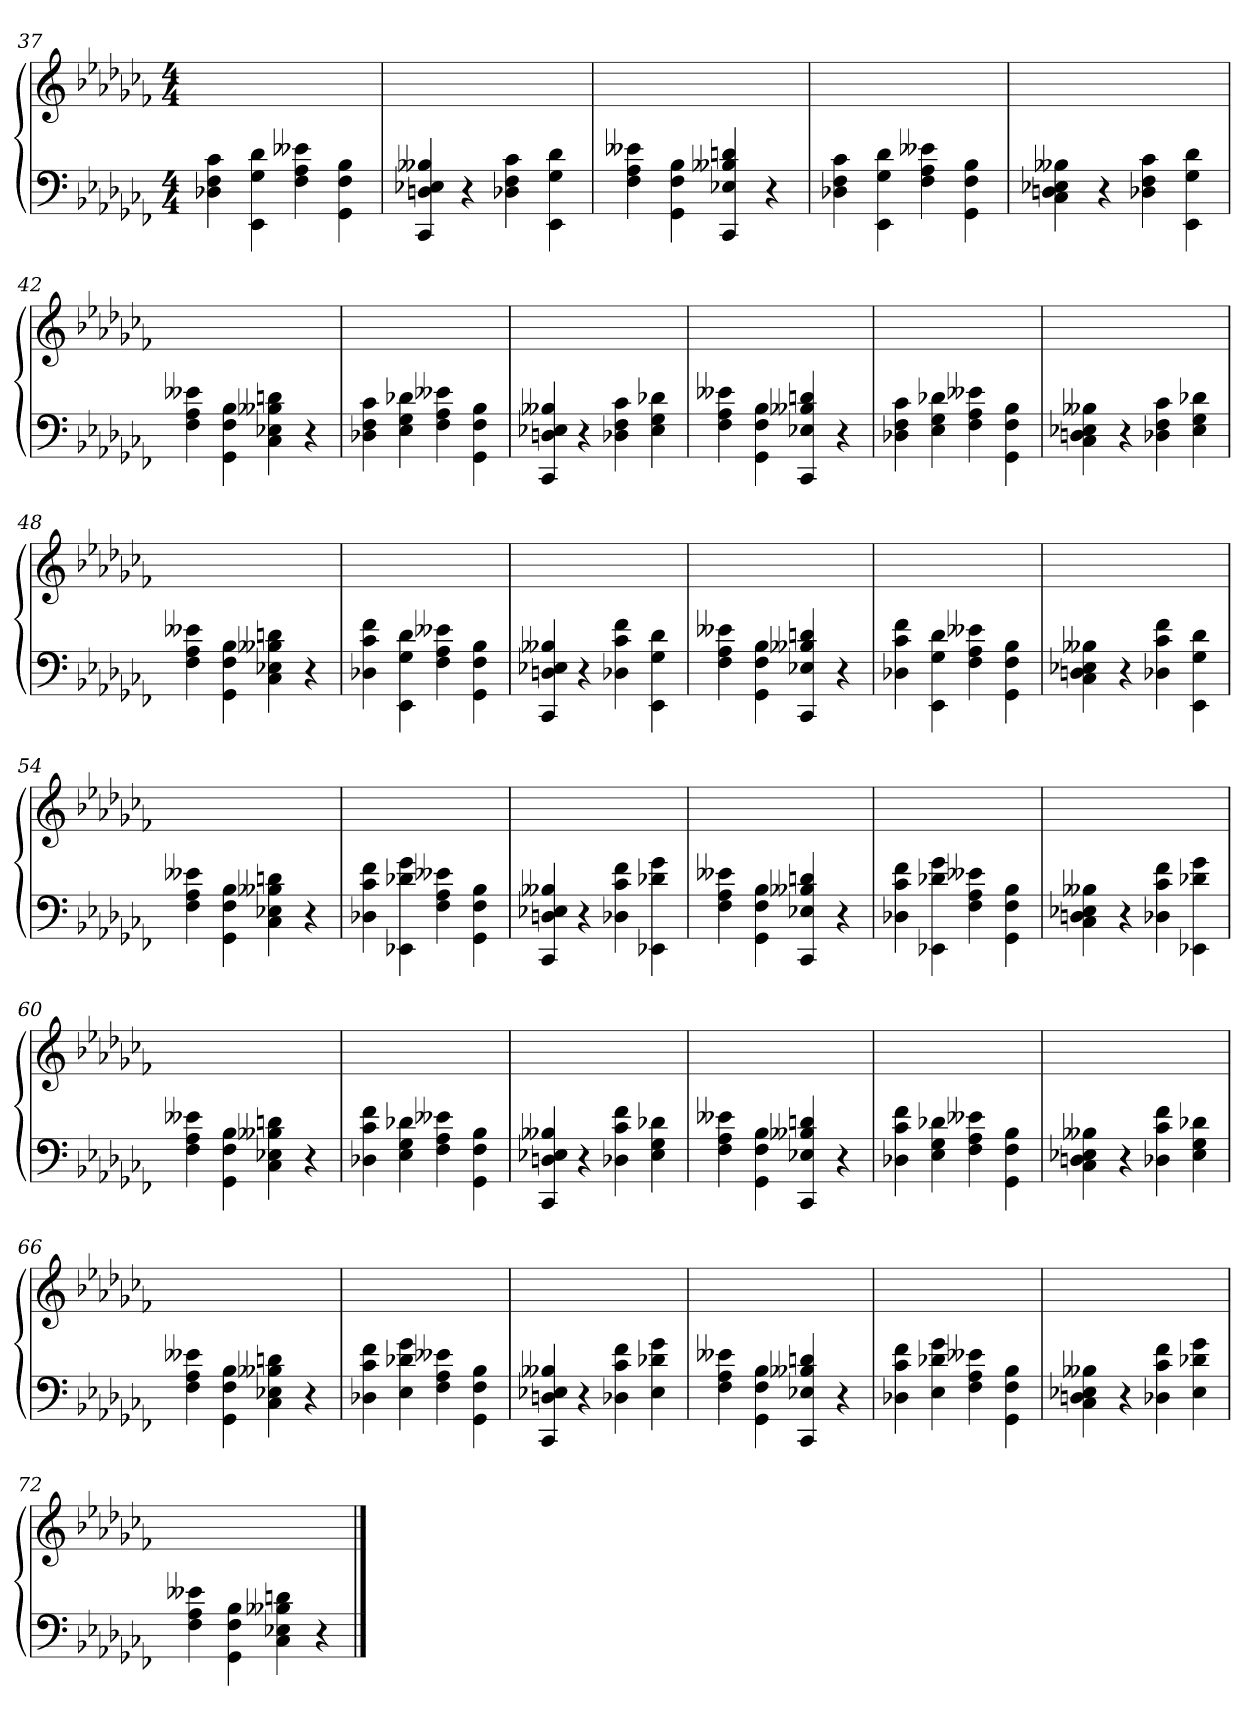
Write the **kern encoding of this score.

**kern	**kern
*part2	*part1
*staff2	*staff1
*clefF4	*clefG2
*k[b-e-a-d-g-c-f-]	*k[b-e-a-d-g-c-f-]
*C-:	*C-:
*M4/4	*M4/4
=37	=37
4D-X 4F- 4c-	1ryy
4EE- 4G- 4d-	.
4F- 4A- 4e--X	.
4GG- 4F- 4B-	.
=38	=38
4CC- 4Dn 4E-X 4B--X	1ryy
4r	.
4D-X 4F- 4c-	.
4EE- 4G- 4d-	.
=39	=39
4F- 4A- 4e--X	1ryy
4GG- 4F- 4B-	.
4CC- 4E-X 4B--X 4dn	.
4r	.
=40	=40
4D-X 4F- 4c-	1ryy
4EE- 4G- 4d-	.
4F- 4A- 4e--X	.
4GG- 4F- 4B-	.
=41	=41
4C- 4Dn 4E-X 4B--X	1ryy
4r	.
4D-X 4F- 4c-	.
4EE- 4G- 4d-	.
=42	=42
4F- 4A- 4e--X	1ryy
4GG- 4F- 4B-	.
4C- 4E-X 4B--X 4dn	.
4r	.
=43	=43
4D-X 4F- 4c-	1ryy
4E- 4G- 4d-X	.
4F- 4A- 4e--X	.
4GG- 4F- 4B-	.
=44	=44
4CC- 4Dn 4E-X 4B--X	1ryy
4r	.
4D-X 4F- 4c-	.
4E- 4G- 4d-X	.
=45	=45
4F- 4A- 4e--X	1ryy
4GG- 4F- 4B-	.
4CC- 4E-X 4B--X 4dn	.
4r	.
=46	=46
4D-X 4F- 4c-	1ryy
4E- 4G- 4d-X	.
4F- 4A- 4e--X	.
4GG- 4F- 4B-	.
=47	=47
4C- 4Dn 4E-X 4B--X	1ryy
4r	.
4D-X 4F- 4c-	.
4E- 4G- 4d-X	.
=48	=48
4F- 4A- 4e--X	1ryy
4GG- 4F- 4B-	.
4C- 4E-X 4B--X 4dn	.
4r	.
=49	=49
4D-X 4c- 4f-	1ryy
4EE- 4G- 4d-	.
4F- 4A- 4e--X	.
4GG- 4F- 4B-	.
=50	=50
4CC- 4Dn 4E-X 4B--X	1ryy
4r	.
4D-X 4c- 4f-	.
4EE- 4G- 4d-	.
=51	=51
4F- 4A- 4e--X	1ryy
4GG- 4F- 4B-	.
4CC- 4E-X 4B--X 4dn	.
4r	.
=52	=52
4D-X 4c- 4f-	1ryy
4EE- 4G- 4d-	.
4F- 4A- 4e--X	.
4GG- 4F- 4B-	.
=53	=53
4C- 4Dn 4E-X 4B--X	1ryy
4r	.
4D-X 4c- 4f-	.
4EE- 4G- 4d-	.
=54	=54
4F- 4A- 4e--X	1ryy
4GG- 4F- 4B-	.
4C- 4E-X 4B--X 4dn	.
4r	.
=55	=55
4D-X 4c- 4f-	1ryy
4EE-X 4d-X 4g-	.
4F- 4A- 4e--X	.
4GG- 4F- 4B-	.
=56	=56
4CC- 4Dn 4E-X 4B--X	1ryy
4r	.
4D-X 4c- 4f-	.
4EE-X 4d-X 4g-	.
=57	=57
4F- 4A- 4e--X	1ryy
4GG- 4F- 4B-	.
4CC- 4E-X 4B--X 4dn	.
4r	.
=58	=58
4D-X 4c- 4f-	1ryy
4EE-X 4d-X 4g-	.
4F- 4A- 4e--X	.
4GG- 4F- 4B-	.
=59	=59
4C- 4Dn 4E-X 4B--X	1ryy
4r	.
4D-X 4c- 4f-	.
4EE-X 4d-X 4g-	.
=60	=60
4F- 4A- 4e--X	1ryy
4GG- 4F- 4B-	.
4C- 4E-X 4B--X 4dn	.
4r	.
=61	=61
4D-X 4c- 4f-	1ryy
4E- 4G- 4d-X	.
4F- 4A- 4e--X	.
4GG- 4F- 4B-	.
=62	=62
4CC- 4Dn 4E-X 4B--X	1ryy
4r	.
4D-X 4c- 4f-	.
4E- 4G- 4d-X	.
=63	=63
4F- 4A- 4e--X	1ryy
4GG- 4F- 4B-	.
4CC- 4E-X 4B--X 4dn	.
4r	.
=64	=64
4D-X 4c- 4f-	1ryy
4E- 4G- 4d-X	.
4F- 4A- 4e--X	.
4GG- 4F- 4B-	.
=65	=65
4C- 4Dn 4E-X 4B--X	1ryy
4r	.
4D-X 4c- 4f-	.
4E- 4G- 4d-X	.
=66	=66
4F- 4A- 4e--X	1ryy
4GG- 4F- 4B-	.
4C- 4E-X 4B--X 4dn	.
4r	.
=67	=67
4D-X 4c- 4f-	1ryy
4E- 4d-X 4g-	.
4F- 4A- 4e--X	.
4GG- 4F- 4B-	.
=68	=68
4CC- 4Dn 4E-X 4B--X	1ryy
4r	.
4D-X 4c- 4f-	.
4E- 4d-X 4g-	.
=69	=69
4F- 4A- 4e--X	1ryy
4GG- 4F- 4B-	.
4CC- 4E-X 4B--X 4dn	.
4r	.
=70	=70
4D-X 4c- 4f-	1ryy
4E- 4d-X 4g-	.
4F- 4A- 4e--X	.
4GG- 4F- 4B-	.
=71	=71
4C- 4Dn 4E-X 4B--X	1ryy
4r	.
4D-X 4c- 4f-	.
4E- 4d-X 4g-	.
=72	=72
4F- 4A- 4e--X	1ryy
4GG- 4F- 4B-	.
4C- 4E-X 4B--X 4dn	.
4r	.
==	==
*-	*-
